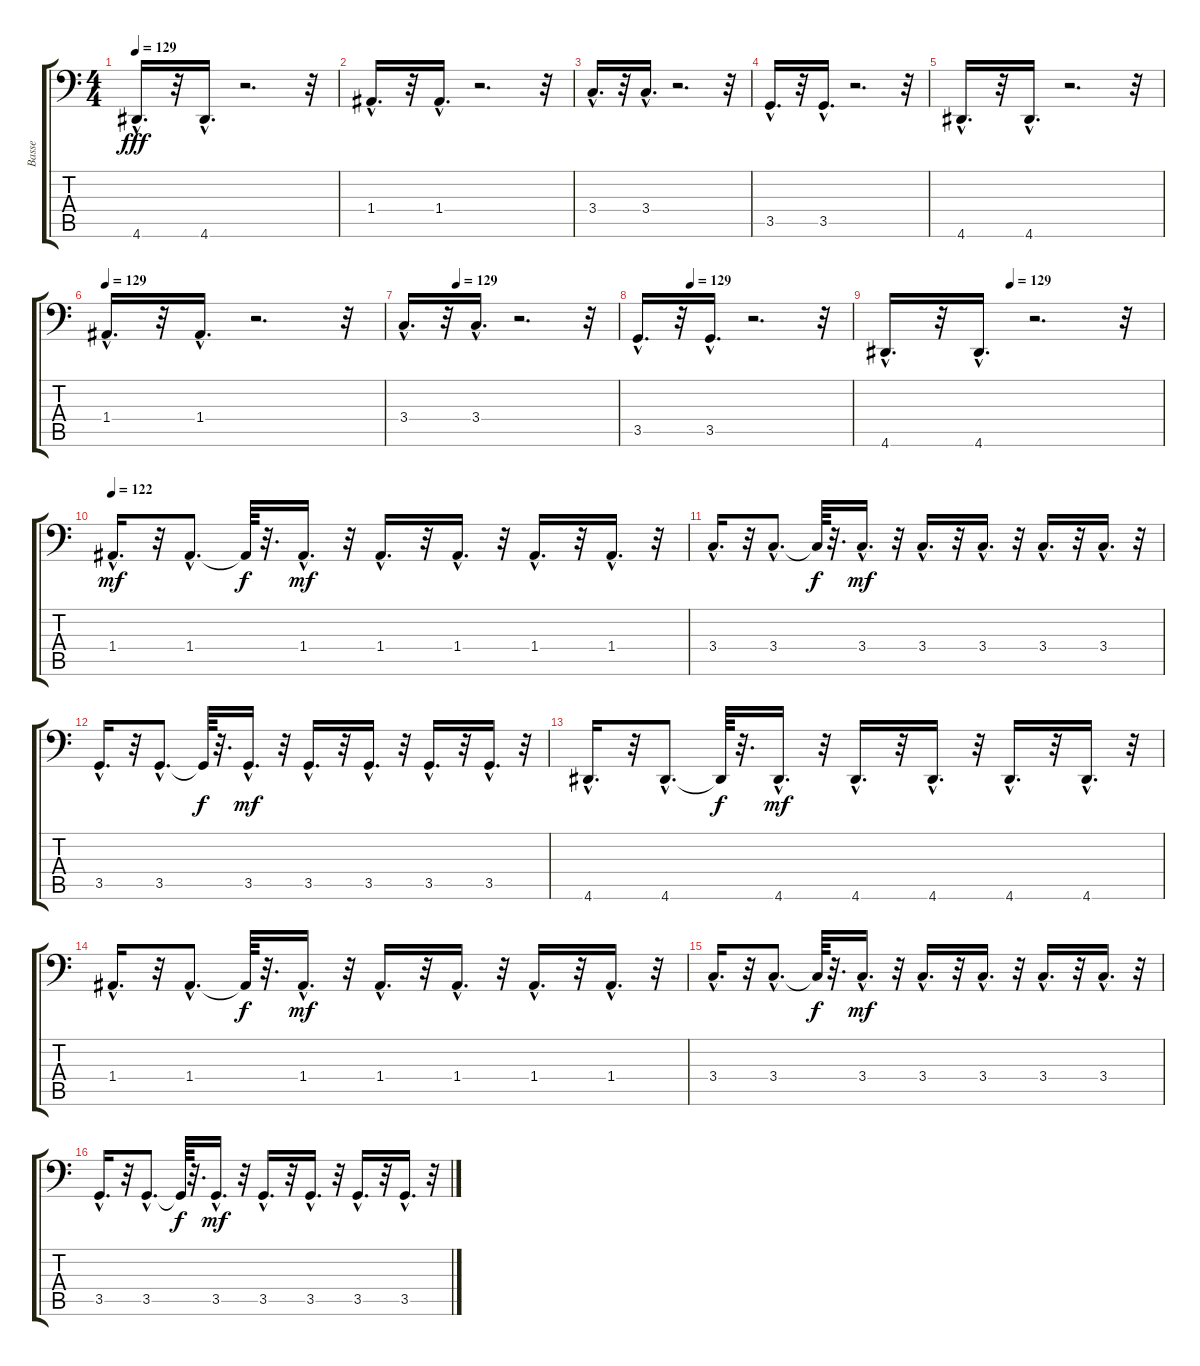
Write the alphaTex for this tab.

\track ("Basse" "Basse") {instrument acousticbass}
\staff {score tabs}
\tuning (C3 G2 D2 A1 E1 B0) {hide}
\ts (4 4)
\tempo 129
\clef f4
\ks c
4.6{hac}.16{d dy fff} r.32 4.6{hac}.16{d} r.2{d} r.32 |
1.4{hac}.16{d} r.32 1.4{hac}.16{d} r.2{d} r.32 |
3.4{hac}.16{d} r.32 3.4{hac}.16{d} r.2{d} r.32 |
3.5{hac}.16{d} r.32 3.5{hac}.16{d} r.2{d} r.32 |
4.6{hac}.16{d} r.32 4.6{hac}.16{d} r.2{d} r.32 |
\tempo 129
1.4{hac}.16{d} r.32 1.4{hac}.16{d} r.2{d} r.32 |
\tempo (129 0.25)
3.4{hac}.16{d} r.32 3.4{hac}.16{d} r.2{d} r.32 |
\tempo (129 0.25)
3.5{hac}.16{d} r.32 3.5{hac}.16{d} r.2{d} r.32 |
\tempo (129 0.453125)
4.6{hac}.16{d} r.32 4.6{hac}.16{d} r.2{d} r.32 |
\tempo 122
1.4{hac}.16{d dy mf} r.32 1.4{hac}.8{d} 1.4{t}.64{dy f} r.32{d} 1.4{hac}.16{d dy mf} r.32 1.4{hac}.16{d} r.32 1.4{hac}.16{d} r.32 1.4{hac}.16{d} r.32 1.4{hac}.16{d} r.32 |
3.4{hac}.16{d} r.32 3.4{hac}.8{d} 3.4{t}.64{dy f} r.32{d} 3.4{hac}.16{d dy mf} r.32 3.4{hac}.16{d} r.32 3.4{hac}.16{d} r.32 3.4{hac}.16{d} r.32 3.4{hac}.16{d} r.32 |
3.5{hac}.16{d} r.32 3.5{hac}.8{d} 3.5{t}.64{dy f} r.32{d} 3.5{hac}.16{d dy mf} r.32 3.5{hac}.16{d} r.32 3.5{hac}.16{d} r.32 3.5{hac}.16{d} r.32 3.5{hac}.16{d} r.32 |
4.6{hac}.16{d} r.32 4.6{hac}.8{d} 4.6{t}.64{dy f} r.32{d} 4.6{hac}.16{d dy mf} r.32 4.6{hac}.16{d} r.32 4.6{hac}.16{d} r.32 4.6{hac}.16{d} r.32 4.6{hac}.16{d} r.32 |
1.4{hac}.16{d} r.32 1.4{hac}.8{d} 1.4{t}.64{dy f} r.32{d} 1.4{hac}.16{d dy mf} r.32 1.4{hac}.16{d} r.32 1.4{hac}.16{d} r.32 1.4{hac}.16{d} r.32 1.4{hac}.16{d} r.32 |
3.4{hac}.16{d} r.32 3.4{hac}.8{d} 3.4{t}.64{dy f} r.32{d} 3.4{hac}.16{d dy mf} r.32 3.4{hac}.16{d} r.32 3.4{hac}.16{d} r.32 3.4{hac}.16{d} r.32 3.4{hac}.16{d} r.32 |
3.5{hac}.16{d} r.32 3.5{hac}.8{d} 3.5{t}.64{dy f} r.32{d} 3.5{hac}.16{d dy mf} r.32 3.5{hac}.16{d} r.32 3.5{hac}.16{d} r.32 3.5{hac}.16{d} r.32 3.5{hac}.16{d} r.32
